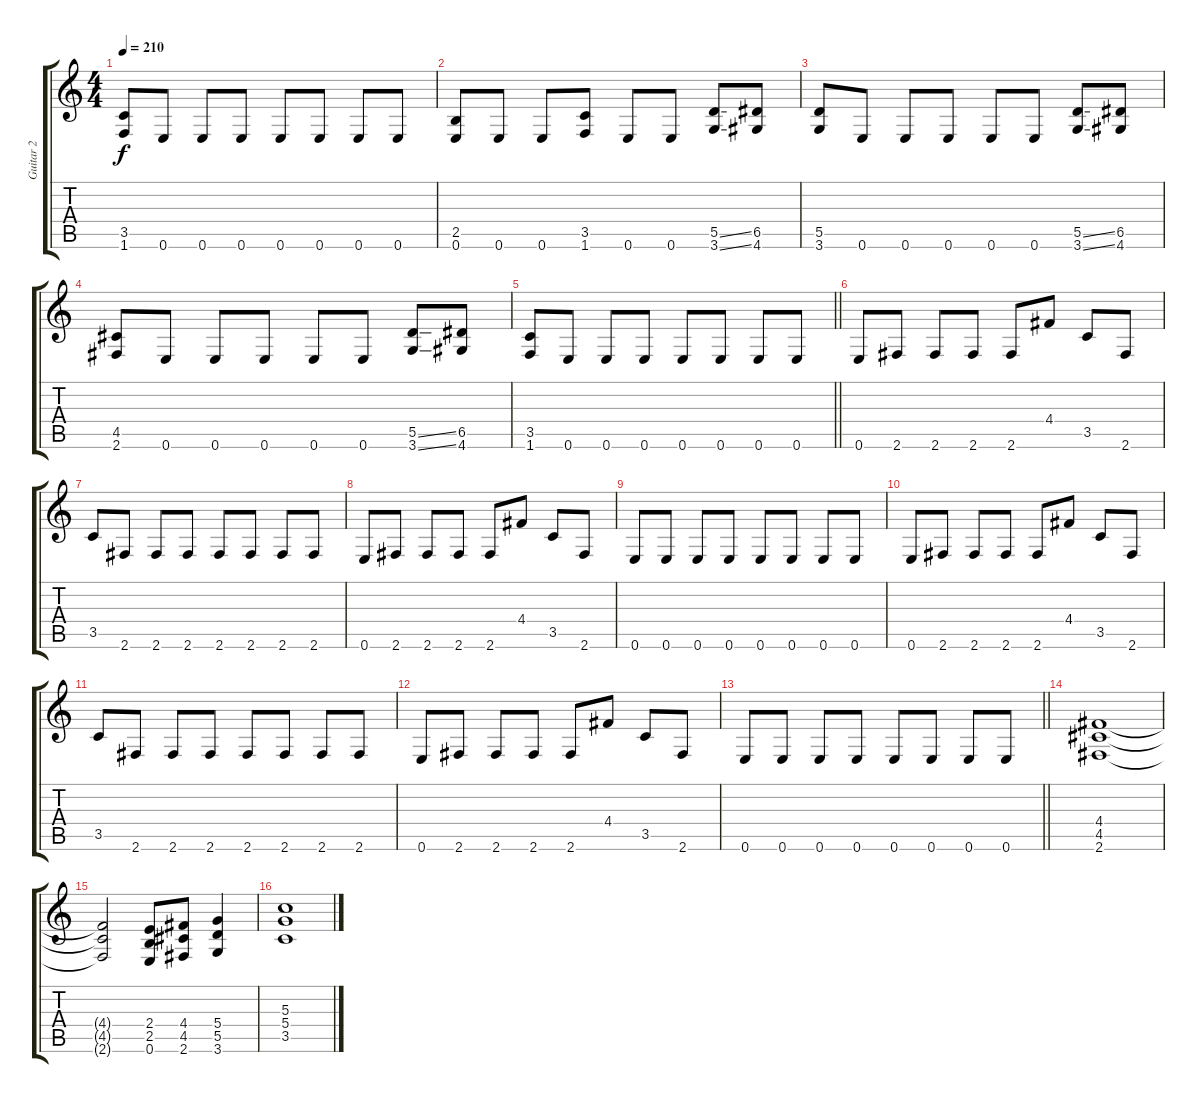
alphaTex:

\track ("Guitar 2" "Guitar 2") {instrument overdrivenguitar}
\staff {score tabs}
\tuning (E4 B3 G3 D3 A2 E2) {hide}
\ts (4 4)
\tempo 210
\clef g2
\ks c
(3.5 1.6).8{dy f} 0.6.8 0.6.8 0.6.8 0.6.8 0.6.8 0.6.8 0.6.8 |
(2.5 0.6).8 0.6.8 0.6.8 (3.5 1.6).8 0.6.8 0.6.8 (5.5{ss} 3.6{ss}).8 (6.5 4.6).8 |
(5.5 3.6).8 0.6.8 0.6.8 0.6.8 0.6.8 0.6.8 (5.5{ss} 3.6{ss}).8 (6.5 4.6).8 |
(4.5 2.6).8 0.6.8 0.6.8 0.6.8 0.6.8 0.6.8 (5.5{ss} 3.6{ss}).8 (6.5 4.6).8 |
\barLineRight lightlight
(3.5 1.6).8 0.6.8 0.6.8 0.6.8 0.6.8 0.6.8 0.6.8 0.6.8 |
0.6.8 2.6.8 2.6.8 2.6.8 2.6.8 4.4.8 3.5.8 2.6.8 |
3.5.8 2.6.8 2.6.8 2.6.8 2.6.8 2.6.8 2.6.8 2.6.8 |
0.6.8 2.6.8 2.6.8 2.6.8 2.6.8 4.4.8 3.5.8 2.6.8 |
0.6.8 0.6.8 0.6.8 0.6.8 0.6.8 0.6.8 0.6.8 0.6.8 |
0.6.8 2.6.8 2.6.8 2.6.8 2.6.8 4.4.8 3.5.8 2.6.8 |
3.5.8 2.6.8 2.6.8 2.6.8 2.6.8 2.6.8 2.6.8 2.6.8 |
0.6.8 2.6.8 2.6.8 2.6.8 2.6.8 4.4.8 3.5.8 2.6.8 |
\barLineRight lightlight
0.6.8 0.6.8 0.6.8 0.6.8 0.6.8 0.6.8 0.6.8 0.6.8 |
(4.4 4.5 2.6).1 |
(4.4{t} 4.5{t} 2.6{t}).2 (2.4 2.5 0.6).8 (4.4 4.5 2.6).8 (5.4 5.5 3.6).4 |
(5.3 5.4 3.5).1
